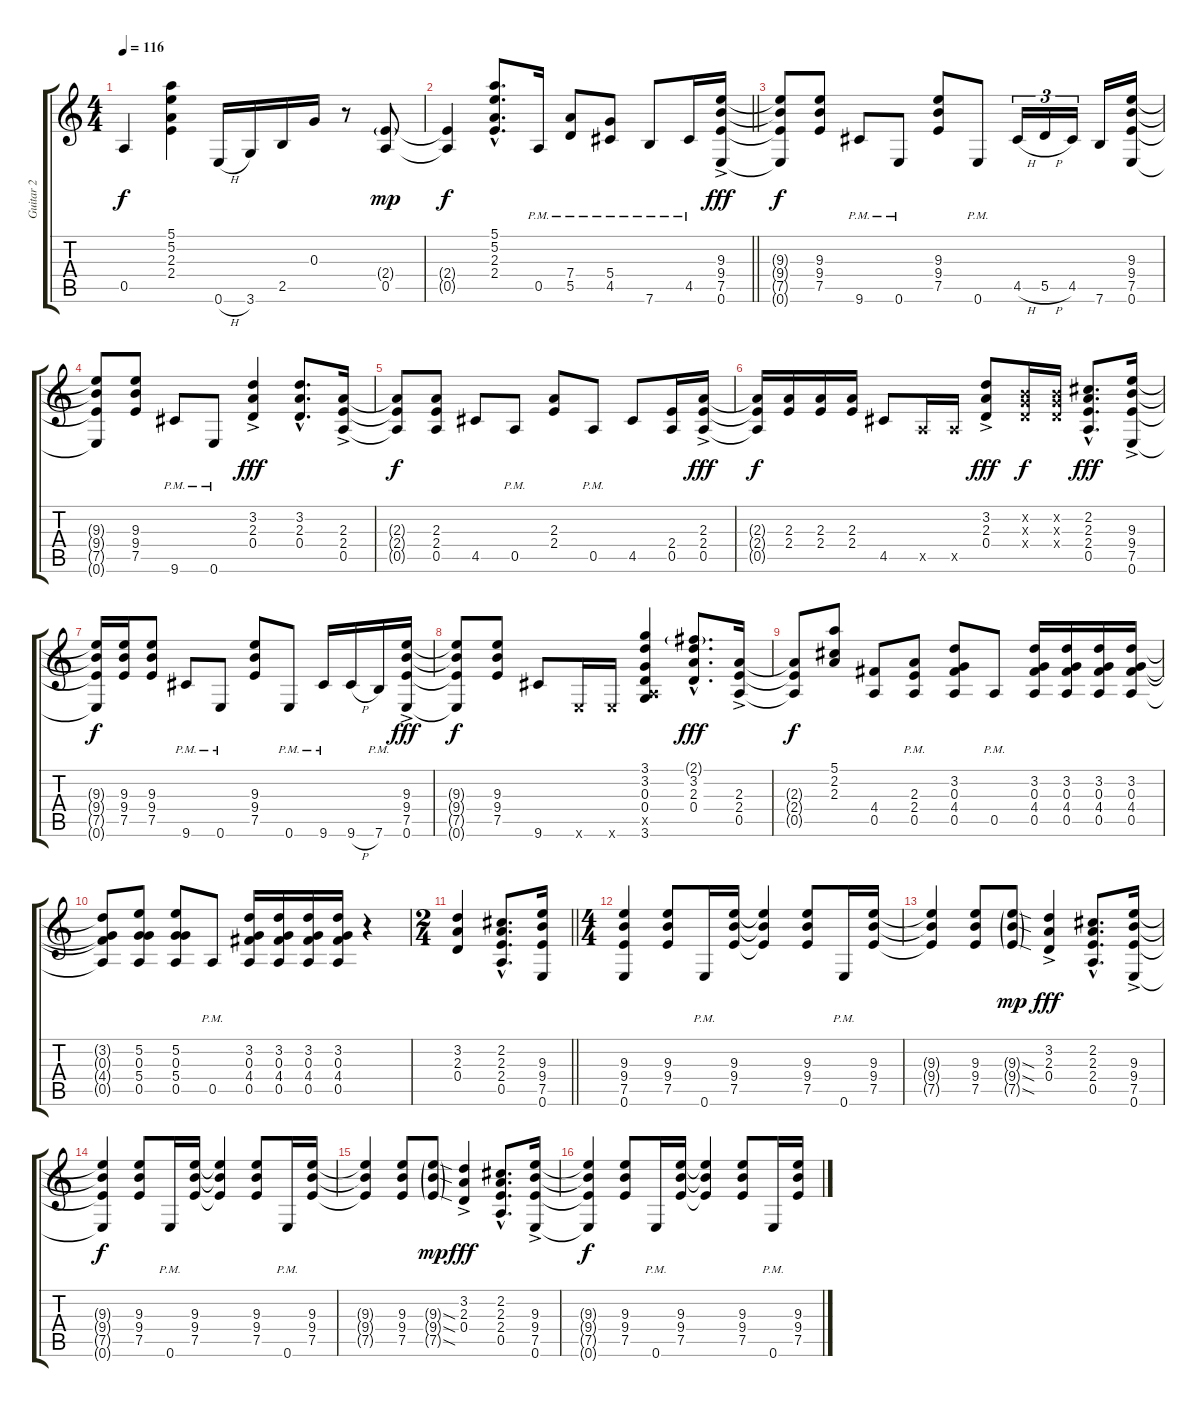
\track ("Guitar 2" "Guitar 2") {instrument electricguitarclean}
\staff {score tabs}
\tuning (E4 B3 G3 D3 A2 E2) {hide}
\ts (4 4)
\tempo 116
\clef g2
\ks c
0.5.4{dy f} (5.1 5.2 2.3 2.4).4 0.6{h}.16 3.6.16 2.5.16 0.3.16 r.8 (2.4{g} 0.5).8{dy mp} |
\barLineRight lightlight
(2.4{t} 0.5{t}).4{dy f} (5.1{hac} 5.2{hac} 2.3{hac} 2.4{hac}).8{d} 0.5{pm}.16 (7.4{pm} 5.5{pm}).8 (5.4{pm} 4.5{pm}).8 7.6{pm}.8 4.5{pm}.16 (9.3{ac} 9.4{ac} 7.5{ac} 0.6{ac}).16{dy fff} |
(9.3{t} 9.4{t} 7.5{t} 0.6{t}).8{dy f} (9.3 9.4 7.5).8 9.6{pm}.8 0.6{pm}.8 (9.3 9.4 7.5).8 0.6{pm}.8 4.5{h}.16{tu (3 2)} 5.5{h}.16{tu (3 2)} 4.5.16{tu (3 2)} 7.6.16 (9.3 9.4 7.5 0.6).16 |
(9.3{t} 9.4{t} 7.5{t} 0.6{t}).8 (9.3 9.4 7.5).8 9.6{pm}.8 0.6{pm}.8 (3.2{ac} 2.3{ac} 0.4{ac}).4{dy fff} (3.2{hac} 2.3{hac} 0.4{hac}).8{d} (2.3{ac} 2.4{ac} 0.5{ac}).16 |
(2.3{t} 2.4{t} 0.5{t}).8{dy f} (2.3 2.4 0.5).8 4.5.8 0.5{pm}.8 (2.3 2.4).8 0.5{pm}.8 4.5.8 (2.4 0.5).16 (2.3{ac} 2.4{ac} 0.5{ac}).16{dy fff} |
(2.3{t} 2.4{t} 0.5{t}).16{dy f} (2.3 2.4).16 (2.3 2.4).16 (2.3 2.4).16 4.5.8 0.5{x}.16 0.5{x}.16 (3.2{ac} 2.3{ac} 0.4{ac}).8{dy fff} (0.2{x} 0.3{x} 0.4{x}).16{dy f} (0.2{x} 0.3{x} 0.4{x}).16 (2.2{hac} 2.3{hac} 2.4{hac} 0.5{hac}).8{d dy fff} (9.3{ac} 9.4{ac} 7.5{ac} 0.6{ac}).16 |
(9.3{t} 9.4{t} 7.5{t} 0.6{t}).16{dy f} (9.3 9.4 7.5).16 (9.3 9.4 7.5).8 9.6{pm}.8 0.6{pm}.8 (9.3 9.4 7.5).8 0.6{pm}.8 9.6{pm}.16 9.6{h}.16 7.6{pm}.16 (9.3{ac} 9.4{ac} 7.5{ac} 0.6{ac}).16{dy fff} |
(9.3{t} 9.4{t} 7.5{t} 0.6{t}).8{dy f} (9.3 9.4 7.5).8 9.6.8 0.6{x}.16 0.6{x}.16 (3.1 3.2 0.3 0.4 0.5{x} 3.6).4 (2.1{g hac} 3.2{hac} 2.3{hac} 0.4{hac}).8{d dy fff} (2.3{ac} 2.4{ac} 0.5{ac}).16 |
(2.3{t} 2.4{t} 0.5{t}).8{dy f} (5.1 2.2 2.3).8 (4.4 0.5).8 (2.3{pm} 2.4{pm} 0.5{pm}).8 (3.2 0.3 4.4 0.5).8 0.5{pm}.8 (3.2 0.3 4.4 0.5).16 (3.2 0.3 4.4 0.5).16 (3.2 0.3 4.4 0.5).16 (3.2 0.3 4.4 0.5).16 |
(3.2{t} 0.3{t} 4.4{t} 0.5{t}).8 (5.2 0.3 5.4 0.5).8 (5.2 0.3 5.4 0.5).8 0.5{pm}.8 (3.2 0.3 4.4 0.5).16 (3.2 0.3 4.4 0.5).16 (3.2 0.3 4.4 0.5).16 (3.2 0.3 4.4 0.5).16 r.4 |
\ts (2 4)
\barLineRight lightlight
(3.2 2.3 0.4).4 (2.2{hac} 2.3{hac} 2.4{hac} 0.5{hac}).8{d} (9.3 9.4 7.5 0.6).16 |
\ts (4 4)
(9.3 9.4 7.5 0.6).4 (9.3 9.4 7.5).8 0.6{pm}.16 (9.3 9.4 7.5).16 (9.3{t} 9.4{t} 7.5{t}).4 (9.3 9.4 7.5).8 0.6{pm}.16 (9.3 9.4 7.5).16 |
(9.3{t} 9.4{t} 7.5{t}).4 (9.3 9.4 7.5).8 (9.3{sod g} 9.4{sod g} 7.5{sod g}).8{dy mp} (3.2{ac} 2.3{ac} 0.4{ac}).4{dy fff} (2.2{hac} 2.3{hac} 2.4{hac} 0.5{hac}).8{d} (9.3{ac} 9.4{ac} 7.5{ac} 0.6{ac}).16 |
(9.3{t} 9.4{t} 7.5{t} 0.6{t}).4{dy f} (9.3 9.4 7.5).8 0.6{pm}.16 (9.3 9.4 7.5).16 (9.3{t} 9.4{t} 7.5{t}).4 (9.3 9.4 7.5).8 0.6{pm}.16 (9.3 9.4 7.5).16 |
(9.3{t} 9.4{t} 7.5{t}).4 (9.3 9.4 7.5).8 (9.3{sod g} 9.4{sod g} 7.5{sod g}).8{dy mp} (3.2{ac} 2.3{ac} 0.4{ac}).4{dy fff} (2.2{hac} 2.3{hac} 2.4{hac} 0.5{hac}).8{d} (9.3{ac} 9.4{ac} 7.5{ac} 0.6{ac}).16 |
(9.3{t} 9.4{t} 7.5{t} 0.6{t}).4{dy f} (9.3 9.4 7.5).8 0.6{pm}.16 (9.3 9.4 7.5).16 (9.3{t} 9.4{t} 7.5{t}).4 (9.3 9.4 7.5).8 0.6{pm}.16 (9.3 9.4 7.5).16
